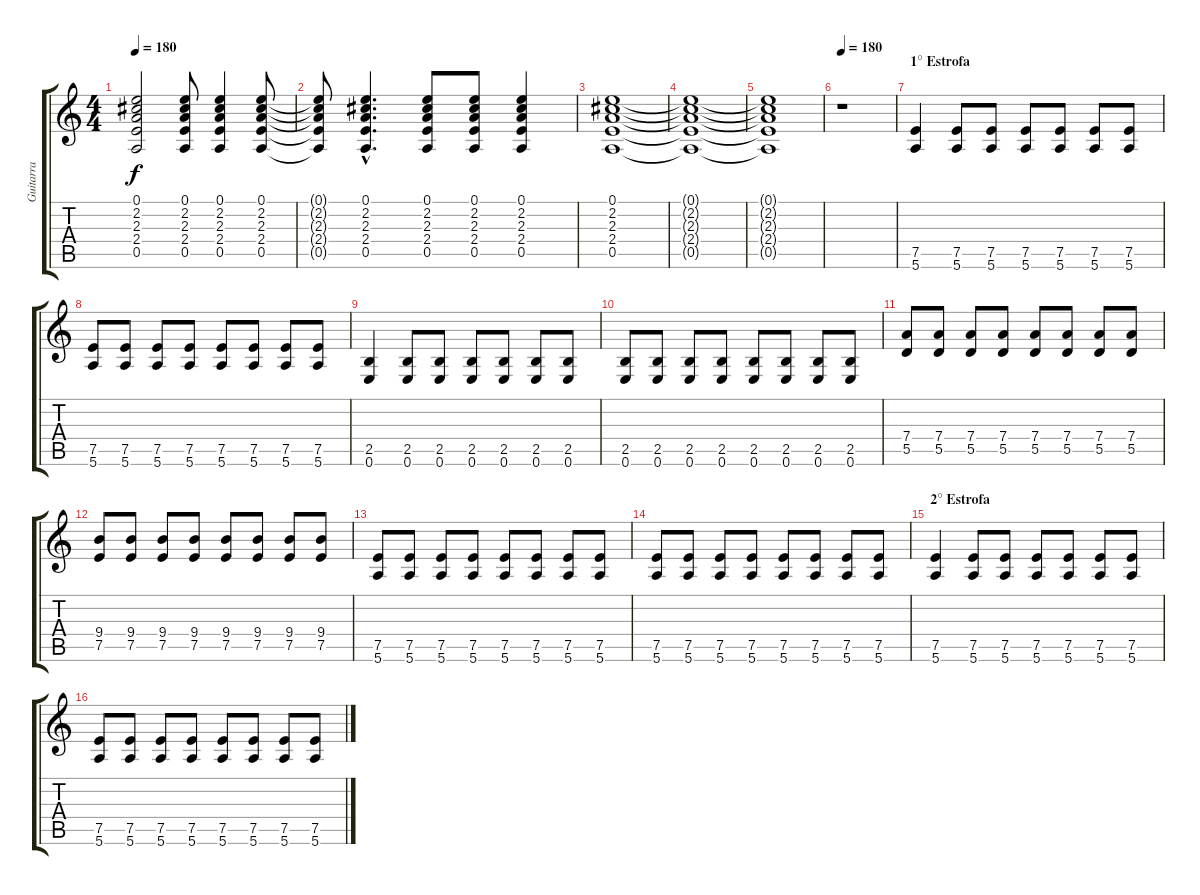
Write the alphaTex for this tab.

\track ("Guitarra" "Guitarra") {instrument distortionguitar}
\staff {score tabs}
\tuning (E4 B3 G3 D3 A2 E2) {hide}
\ts (4 4)
\tempo 180
\clef g2
\ks c
(0.1 2.2 2.3 2.4 0.5).2{dy f} (0.1 2.2 2.3 2.4 0.5).8 (0.1 2.2 2.3 2.4 0.5).4 (0.1 2.2 2.3 2.4 0.5).8 |
(0.1{t} 2.2{t} 2.3{t} 2.4{t} 0.5{t}).8 (0.1{hac} 2.2{hac} 2.3{hac} 2.4{hac} 0.5{hac}).4{d} (0.1 2.2 2.3 2.4 0.5).8 (0.1 2.2 2.3 2.4 0.5).8 (0.1 2.2 2.3 2.4 0.5).4 |
(0.1 2.2 2.3 2.4 0.5).1 |
(0.1{t} 2.2{t} 2.3{t} 2.4{t} 0.5{t}).1 |
(0.1{t} 2.2{t} 2.3{t} 2.4{t} 0.5{t}).1 |
\tempo 180
r.1{instrument distortionguitar} |
\section ("" "1° Estrofa")
(7.5 5.6).4 (7.5 5.6).8 (7.5 5.6).8 (7.5 5.6).8 (7.5 5.6).8 (7.5 5.6).8 (7.5 5.6).8 |
(7.5 5.6).8 (7.5 5.6).8 (7.5 5.6).8 (7.5 5.6).8 (7.5 5.6).8 (7.5 5.6).8 (7.5 5.6).8 (7.5 5.6).8 |
(2.5 0.6).4 (2.5 0.6).8 (2.5 0.6).8 (2.5 0.6).8 (2.5 0.6).8 (2.5 0.6).8 (2.5 0.6).8 |
(2.5 0.6).8 (2.5 0.6).8 (2.5 0.6).8 (2.5 0.6).8 (2.5 0.6).8 (2.5 0.6).8 (2.5 0.6).8 (2.5 0.6).8 |
(7.4 5.5).8 (7.4 5.5).8 (7.4 5.5).8 (7.4 5.5).8 (7.4 5.5).8 (7.4 5.5).8 (7.4 5.5).8 (7.4 5.5).8 |
(9.4 7.5).8 (9.4 7.5).8 (9.4 7.5).8 (9.4 7.5).8 (9.4 7.5).8 (9.4 7.5).8 (9.4 7.5).8 (9.4 7.5).8 |
(7.5 5.6).8 (7.5 5.6).8 (7.5 5.6).8 (7.5 5.6).8 (7.5 5.6).8 (7.5 5.6).8 (7.5 5.6).8 (7.5 5.6).8 |
(7.5 5.6).8 (7.5 5.6).8 (7.5 5.6).8 (7.5 5.6).8 (7.5 5.6).8 (7.5 5.6).8 (7.5 5.6).8 (7.5 5.6).8 |
\section ("" "2° Estrofa")
(7.5 5.6).4 (7.5 5.6).8 (7.5 5.6).8 (7.5 5.6).8 (7.5 5.6).8 (7.5 5.6).8 (7.5 5.6).8 |
(7.5 5.6).8 (7.5 5.6).8 (7.5 5.6).8 (7.5 5.6).8 (7.5 5.6).8 (7.5 5.6).8 (7.5 5.6).8 (7.5 5.6).8
